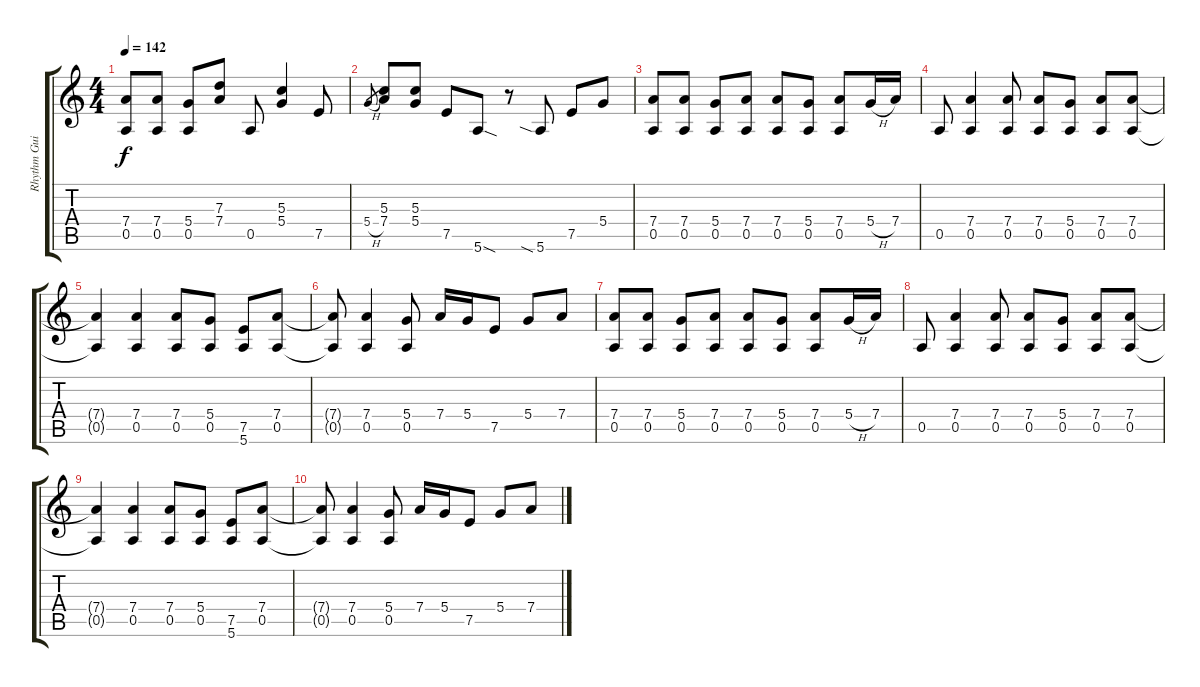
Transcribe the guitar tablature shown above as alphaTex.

\track ("Rhythm Guitar" "Rhythm Gui") {instrument overdrivenguitar}
\staff {score tabs}
\tuning (E4 B3 G3 D3 A2 E2) {hide}
\ts (4 4)
\tempo 142
\clef g2
\ks c
(7.4 0.5).8{dy f} (7.4 0.5).8 (5.4 0.5).8 (7.3 7.4).8 0.5.8 (5.3 5.4).4 7.5.8 |
5.4{h}.8{gr} (5.3 7.4).8 (5.3 5.4).8 7.5.8 5.6{sod}.8 r.8 5.6{sia}.8 7.5.8 5.4.8 |
(7.4 0.5).8 (7.4 0.5).8 (5.4 0.5).8 (7.4 0.5).8 (7.4 0.5).8 (5.4 0.5).8 (7.4 0.5).8 5.4{h}.16 7.4.16 |
0.5.8 (7.4 0.5).4 (7.4 0.5).8 (7.4 0.5).8 (5.4 0.5).8 (7.4 0.5).8 (7.4 0.5).8 |
(7.4{t} 0.5{t}).4 (7.4 0.5).4 (7.4 0.5).8 (5.4 0.5).8 (7.5 5.6).8 (7.4 0.5).8 |
(7.4{t} 0.5{t}).8 (7.4 0.5).4 (5.4 0.5).8 7.4.16 5.4.16 7.5.8 5.4.8 7.4.8 |
(7.4 0.5).8 (7.4 0.5).8 (5.4 0.5).8 (7.4 0.5).8 (7.4 0.5).8 (5.4 0.5).8 (7.4 0.5).8 5.4{h}.16 7.4.16 |
0.5.8 (7.4 0.5).4 (7.4 0.5).8 (7.4 0.5).8 (5.4 0.5).8 (7.4 0.5).8 (7.4 0.5).8 |
(7.4{t} 0.5{t}).4 (7.4 0.5).4 (7.4 0.5).8 (5.4 0.5).8 (7.5 5.6).8 (7.4 0.5).8 |
(7.4{t} 0.5{t}).8 (7.4 0.5).4 (5.4 0.5).8 7.4.16 5.4.16 7.5.8 5.4.8 7.4.8
